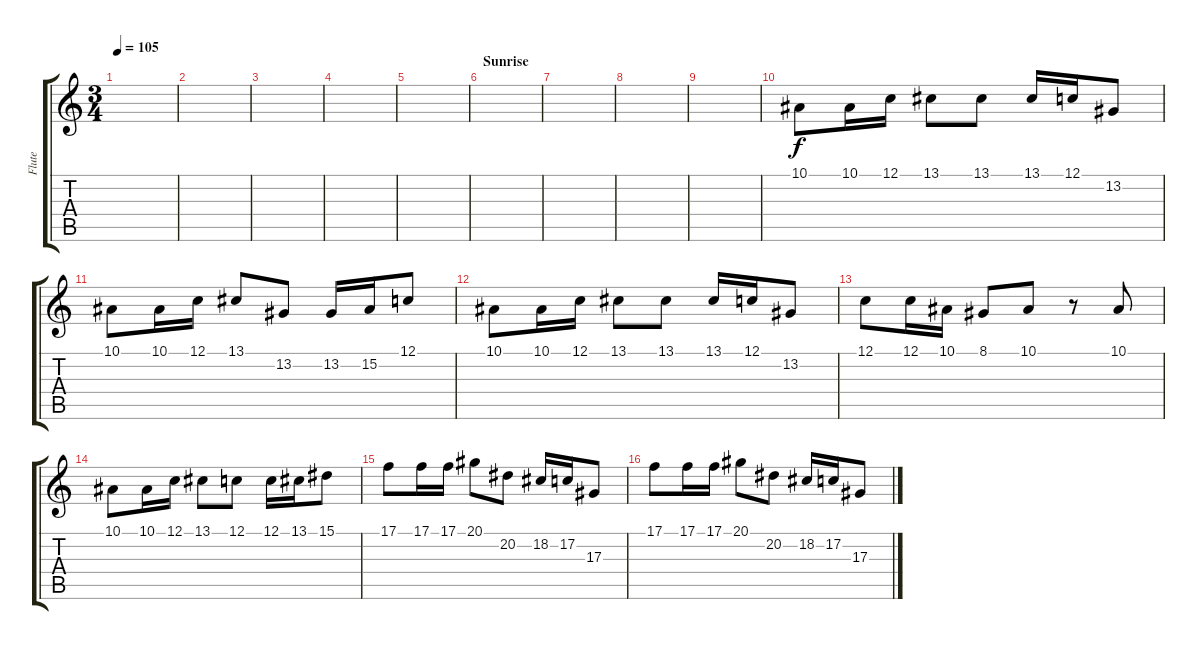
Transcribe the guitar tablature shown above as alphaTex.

\track ("Flute" "Flute") {instrument flute}
\staff {score tabs}
\tuning (C4 G3 Eb3 Bb2 F2 C2) {hide}
\ts (3 4)
\tempo 105
\clef g2
\ks c
|
|
|
|
|
\section ("" "Sunrise")
|
|
|
|
10.1.8{volume 13} 10.1.16 12.1.16 13.1.8 13.1.8 13.1.16 12.1.16 13.2.8 |
10.1.8{volume 13} 10.1.16 12.1.16 13.1.8 13.2.8 13.2.16 15.2.16 12.1.8 |
10.1.8{volume 13} 10.1.16 12.1.16 13.1.8 13.1.8 13.1.16 12.1.16 13.2.8 |
12.1.8{volume 13} 12.1.16 10.1.16 8.1.8 10.1.8 r.8 10.1.8 |
10.1.8{volume 13} 10.1.16 12.1.16 13.1.8 12.1.8 12.1.16 13.1.16 15.1.8 |
17.1.8{volume 13} 17.1.16 17.1.16 20.1.8 20.2.8 18.2.16 17.2.16 17.3.8 |
17.1.8{volume 13} 17.1.16 17.1.16 20.1.8 20.2.8 18.2.16 17.2.16 17.3.8
